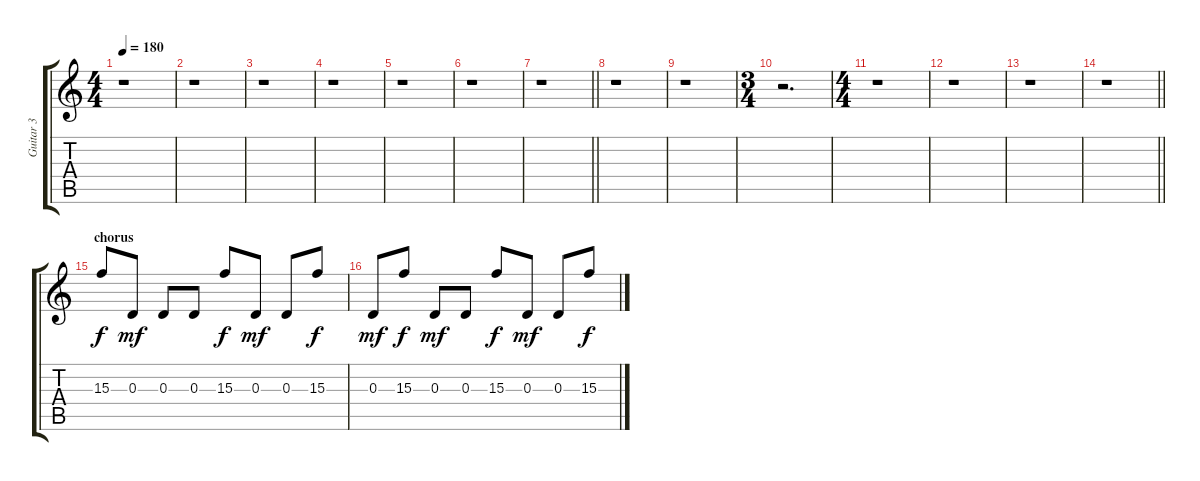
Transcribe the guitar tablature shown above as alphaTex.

\track ("Guitar 3" "Guitar 3") {instrument distortionguitar}
\staff {score tabs}
\tuning (B3 Gb3 D3 A2 E2 B1) {hide}
\ts (4 4)
\tempo 180
\clef g2
\ks c
r.1{dy f} |
r.1 |
r.1 |
r.1 |
r.1 |
r.1 |
\barLineRight lightlight
r.1 |
r.1 |
r.1 |
\ts (3 4)
r.2{d} |
\ts (4 4)
r.1 |
r.1 |
r.1 |
\barLineRight lightlight
r.1 |
\section ("" "chorus")
15.3.8 0.3.8{dy mf} 0.3.8 0.3.8 15.3.8{dy f} 0.3.8{dy mf} 0.3.8 15.3.8{dy f} |
0.3.8{dy mf} 15.3.8{dy f} 0.3.8{dy mf} 0.3.8 15.3.8{dy f} 0.3.8{dy mf} 0.3.8 15.3.8{dy f}
